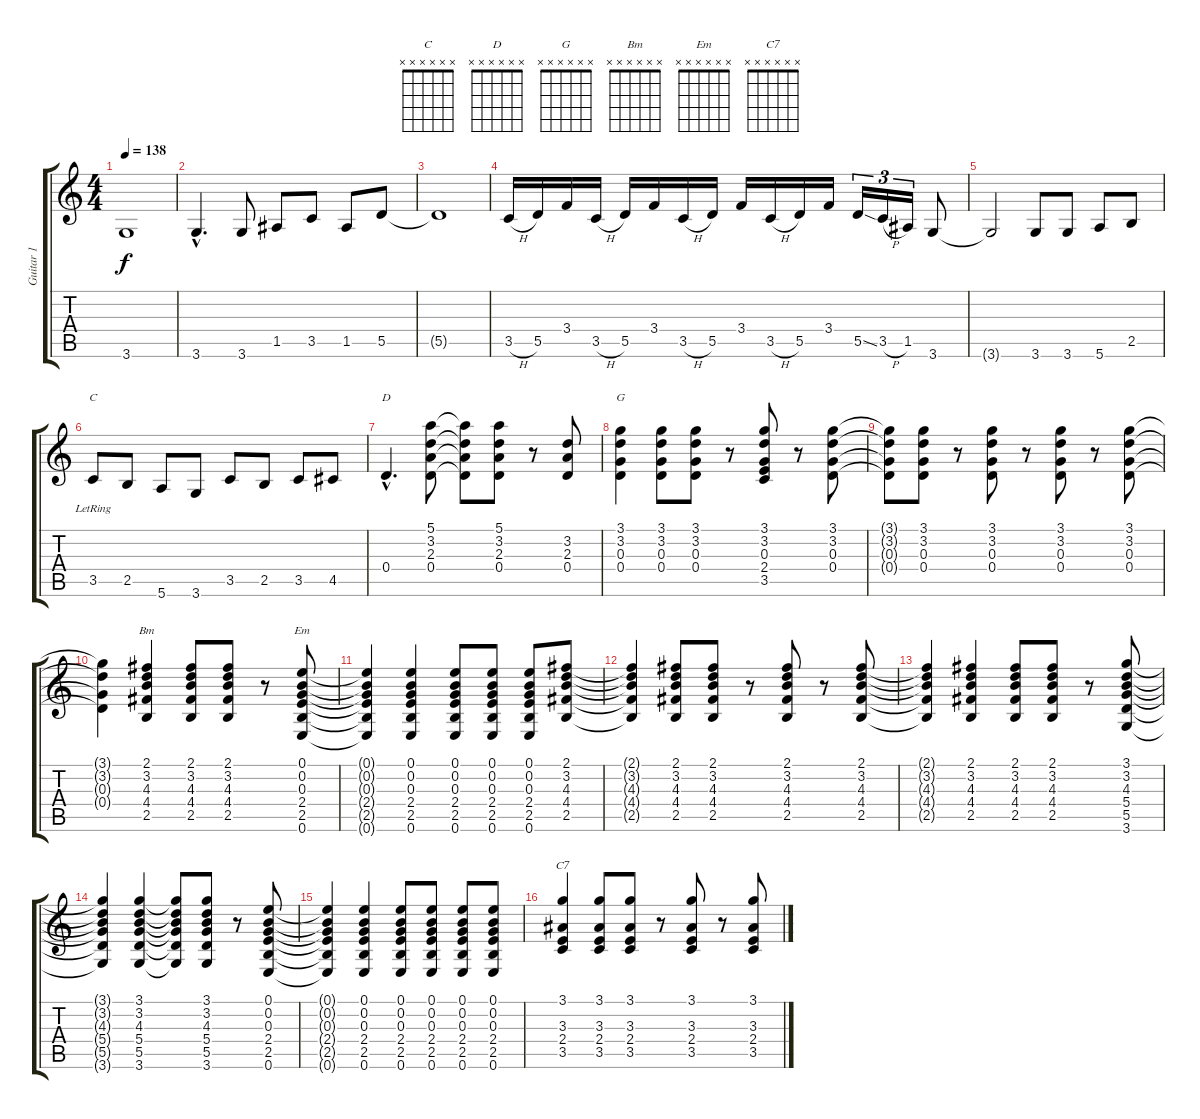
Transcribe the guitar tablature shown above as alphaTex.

\track ("Guitar 1" "Guitar 1") {instrument electricguitarclean}
\staff {score tabs}
\tuning (E4 B3 G3 D3 A2 E2) {hide}
\chord ("C" x x x x x x)
\chord ("D" x x x x x x)
\chord ("G" x x x x x x)
\chord ("Bm" x x x x x x)
\chord ("Em" x x x x x x)
\chord ("C7" x x x x x x)
\ts (4 4)
\tempo 138
\clef g2
\ks c
3.6{t}.1{dy f} |
3.6{hac}.4{d} 3.6.8 1.5.8 3.5.8 1.5.8 5.5.8 |
5.5{t}.1 |
3.5{h}.16 5.5.16 3.4.16 3.5{h}.16 5.5.16 3.4.16 3.5{h}.16 5.5.16 3.4.16 3.5{h}.16 5.5.16 3.4.16 5.5{ss}.16{tu (3 2)} 3.5{h}.16{tu (3 2)} 1.5.16{tu (3 2)} 3.6.8 |
3.6{t}.2 3.6.8 3.6.8 5.6.8 2.5.8 |
3.5{lr}.8{ch "C"} 2.5.8 5.6.8 3.6.8 3.5.8 2.5.8 3.5.8 4.5.8 |
0.4{hac}.4{d ch "D"} (5.1 3.2 2.3 0.4).8 (5.1{t} 3.2{t} 2.3{t} 0.4{t}).8 (5.1 3.2 2.3 0.4).8 r.8 (3.2 2.3 0.4).8 |
(3.1 3.2 0.3 0.4).4{ch "G"} (3.1 3.2 0.3 0.4).8 (3.1 3.2 0.3 0.4).8 r.8 (3.1 3.2 0.3 2.4 3.5).8 r.8 (3.1 3.2 0.3 0.4).8 |
(3.1{t} 3.2{t} 0.3{t} 0.4{t}).8 (3.1 3.2 0.3 0.4).8 r.8 (3.1 3.2 0.3 0.4).8 r.8 (3.1 3.2 0.3 0.4).8 r.8 (3.1 3.2 0.3 0.4).8 |
(3.1{t} 3.2{t} 0.3{t} 0.4{t}).4 (2.1 3.2 4.3 4.4 2.5).4{ch "Bm"} (2.1 3.2 4.3 4.4 2.5).8 (2.1 3.2 4.3 4.4 2.5).8 r.8 (0.1 0.2 0.3 2.4 2.5 0.6).8{ch "Em"} |
(0.1{t} 0.2{t} 0.3{t} 2.4{t} 2.5{t} 0.6{t}).4 (0.1 0.2 0.3 2.4 2.5 0.6).4 (0.1 0.2 0.3 2.4 2.5 0.6).8 (0.1 0.2 0.3 2.4 2.5 0.6).8 (0.1 0.2 0.3 2.4 2.5 0.6).8 (2.1 3.2 4.3 4.4 2.5).8 |
(2.1{t} 3.2{t} 4.3{t} 4.4{t} 2.5{t}).4 (2.1 3.2 4.3 4.4 2.5).8 (2.1 3.2 4.3 4.4 2.5).8 r.8 (2.1 3.2 4.3 4.4 2.5).8 r.8 (2.1 3.2 4.3 4.4 2.5).8 |
(2.1{t} 3.2{t} 4.3{t} 4.4{t} 2.5{t}).4 (2.1 3.2 4.3 4.4 2.5).4 (2.1 3.2 4.3 4.4 2.5).8 (2.1 3.2 4.3 4.4 2.5).8 r.8 (3.1 3.2 4.3 5.4 5.5 3.6).8 |
(3.1{t} 3.2{t} 4.3{t} 5.4{t} 5.5{t} 3.6{t}).4 (3.1 3.2 4.3 5.4 5.5 3.6).4 (3.1{t} 3.2{t} 4.3{t} 5.4{t} 5.5{t} 3.6{t}).8 (3.1 3.2 4.3 5.4 5.5 3.6).8 r.8 (0.1 0.2 0.3 2.4 2.5 0.6).8 |
(0.1{t} 0.2{t} 0.3{t} 2.4{t} 2.5{t} 0.6{t}).4 (0.1 0.2 0.3 2.4 2.5 0.6).4 (0.1 0.2 0.3 2.4 2.5 0.6).8 (0.1 0.2 0.3 2.4 2.5 0.6).8 (0.1 0.2 0.3 2.4 2.5 0.6).8 (0.1 0.2 0.3 2.4 2.5 0.6).8 |
(3.1 3.3 2.4 3.5).4{ch "C7"} (3.1 3.3 2.4 3.5).8 (3.1 3.3 2.4 3.5).8 r.8 (3.1 3.3 2.4 3.5).8 r.8 (3.1 3.3 2.4 3.5).8
